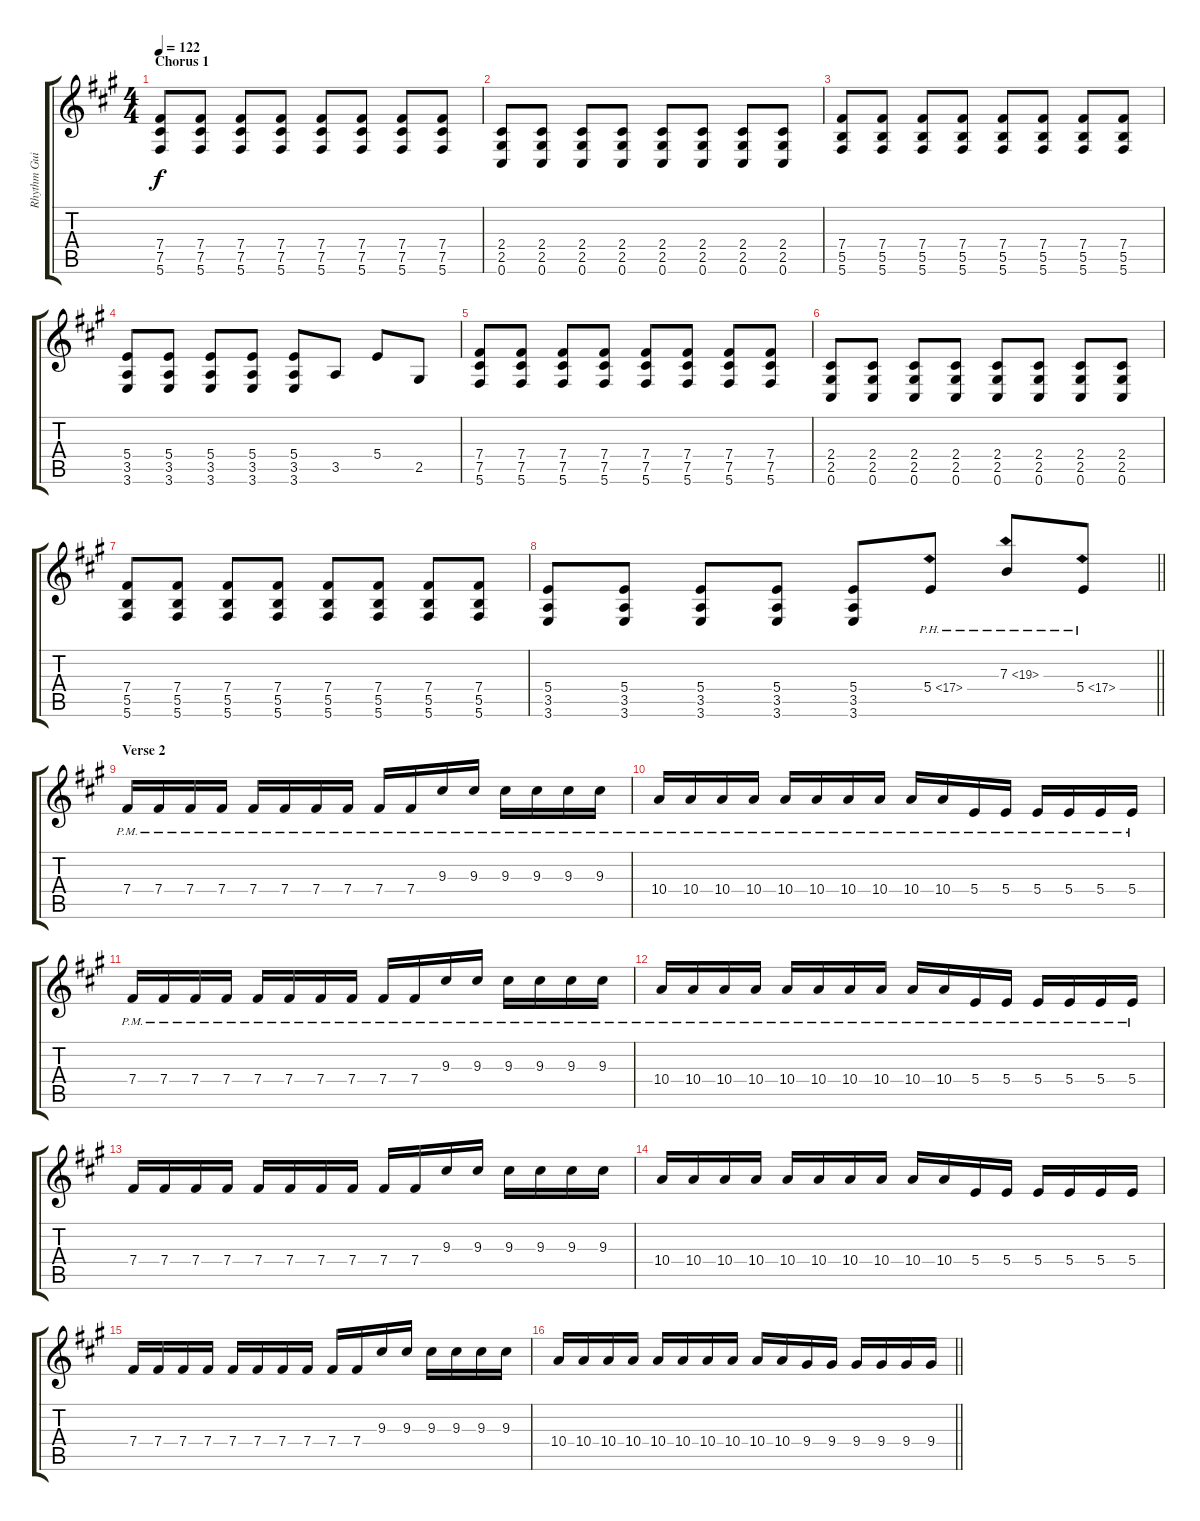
\track ("Rhythm Guitar" "Rhythm Gui") {instrument distortionguitar}
\staff {score tabs}
\tuning (Db4 Ab3 E3 B2 Gb2 Db2) {hide}
\ts (4 4)
\section ("" "Chorus 1")
\tempo 122
\clef g2
\ks f#minor
(7.4 7.5 5.6).8{dy f} (7.4 7.5 5.6).8 (7.4 7.5 5.6).8 (7.4 7.5 5.6).8 (7.4 7.5 5.6).8 (7.4 7.5 5.6).8 (7.4 7.5 5.6).8 (7.4 7.5 5.6).8 |
(2.4 2.5 0.6).8 (2.4 2.5 0.6).8 (2.4 2.5 0.6).8 (2.4 2.5 0.6).8 (2.4 2.5 0.6).8 (2.4 2.5 0.6).8 (2.4 2.5 0.6).8 (2.4 2.5 0.6).8 |
(7.4 5.5 5.6).8 (7.4 5.5 5.6).8 (7.4 5.5 5.6).8 (7.4 5.5 5.6).8 (7.4 5.5 5.6).8 (7.4 5.5 5.6).8 (7.4 5.5 5.6).8 (7.4 5.5 5.6).8 |
(5.4 3.5 3.6).8 (5.4 3.5 3.6).8 (5.4 3.5 3.6).8 (5.4 3.5 3.6).8 (5.4 3.5 3.6).8 3.5.8 5.4.8 2.5.8 |
(7.4 7.5 5.6).8 (7.4 7.5 5.6).8 (7.4 7.5 5.6).8 (7.4 7.5 5.6).8 (7.4 7.5 5.6).8 (7.4 7.5 5.6).8 (7.4 7.5 5.6).8 (7.4 7.5 5.6).8 |
(2.4 2.5 0.6).8 (2.4 2.5 0.6).8 (2.4 2.5 0.6).8 (2.4 2.5 0.6).8 (2.4 2.5 0.6).8 (2.4 2.5 0.6).8 (2.4 2.5 0.6).8 (2.4 2.5 0.6).8 |
(7.4 5.5 5.6).8 (7.4 5.5 5.6).8 (7.4 5.5 5.6).8 (7.4 5.5 5.6).8 (7.4 5.5 5.6).8 (7.4 5.5 5.6).8 (7.4 5.5 5.6).8 (7.4 5.5 5.6).8 |
\barLineRight lightlight
(5.4 3.5 3.6).8 (5.4 3.5 3.6).8 (5.4 3.5 3.6).8 (5.4 3.5 3.6).8 (5.4 3.5 3.6).8 5.4{ph 12}.8 7.3{ph 12}.8 5.4{ph 12}.8 |
\section ("" "Verse 2")
7.4{pm}.16 7.4{pm}.16 7.4{pm}.16 7.4{pm}.16 7.4{pm}.16 7.4{pm}.16 7.4{pm}.16 7.4{pm}.16 7.4{pm}.16 7.4{pm}.16 9.3{pm}.16 9.3{pm}.16 9.3{pm}.16 9.3{pm}.16 9.3{pm}.16 9.3{pm}.16 |
10.4{pm}.16 10.4{pm}.16 10.4{pm}.16 10.4{pm}.16 10.4{pm}.16 10.4{pm}.16 10.4{pm}.16 10.4{pm}.16 10.4{pm}.16 10.4{pm}.16 5.4{pm}.16 5.4{pm}.16 5.4{pm}.16 5.4{pm}.16 5.4{pm}.16 5.4{pm}.16 |
7.4{pm}.16 7.4{pm}.16 7.4{pm}.16 7.4{pm}.16 7.4{pm}.16 7.4{pm}.16 7.4{pm}.16 7.4{pm}.16 7.4{pm}.16 7.4{pm}.16 9.3{pm}.16 9.3{pm}.16 9.3{pm}.16 9.3{pm}.16 9.3{pm}.16 9.3{pm}.16 |
10.4{pm}.16 10.4{pm}.16 10.4{pm}.16 10.4{pm}.16 10.4{pm}.16 10.4{pm}.16 10.4{pm}.16 10.4{pm}.16 10.4{pm}.16 10.4{pm}.16 5.4{pm}.16 5.4{pm}.16 5.4{pm}.16 5.4{pm}.16 5.4{pm}.16 5.4{pm}.16 |
7.4.16 7.4.16 7.4.16 7.4.16 7.4.16 7.4.16 7.4.16 7.4.16 7.4.16 7.4.16 9.3.16 9.3.16 9.3.16 9.3.16 9.3.16 9.3.16 |
10.4.16 10.4.16 10.4.16 10.4.16 10.4.16 10.4.16 10.4.16 10.4.16 10.4.16 10.4.16 5.4.16 5.4.16 5.4.16 5.4.16 5.4.16 5.4.16 |
7.4.16 7.4.16 7.4.16 7.4.16 7.4.16 7.4.16 7.4.16 7.4.16 7.4.16 7.4.16 9.3.16 9.3.16 9.3.16 9.3.16 9.3.16 9.3.16 |
\barLineRight lightlight
10.4.16 10.4.16 10.4.16 10.4.16 10.4.16 10.4.16 10.4.16 10.4.16 10.4.16 10.4.16 9.4.16 9.4.16 9.4.16 9.4.16 9.4.16 9.4.16
